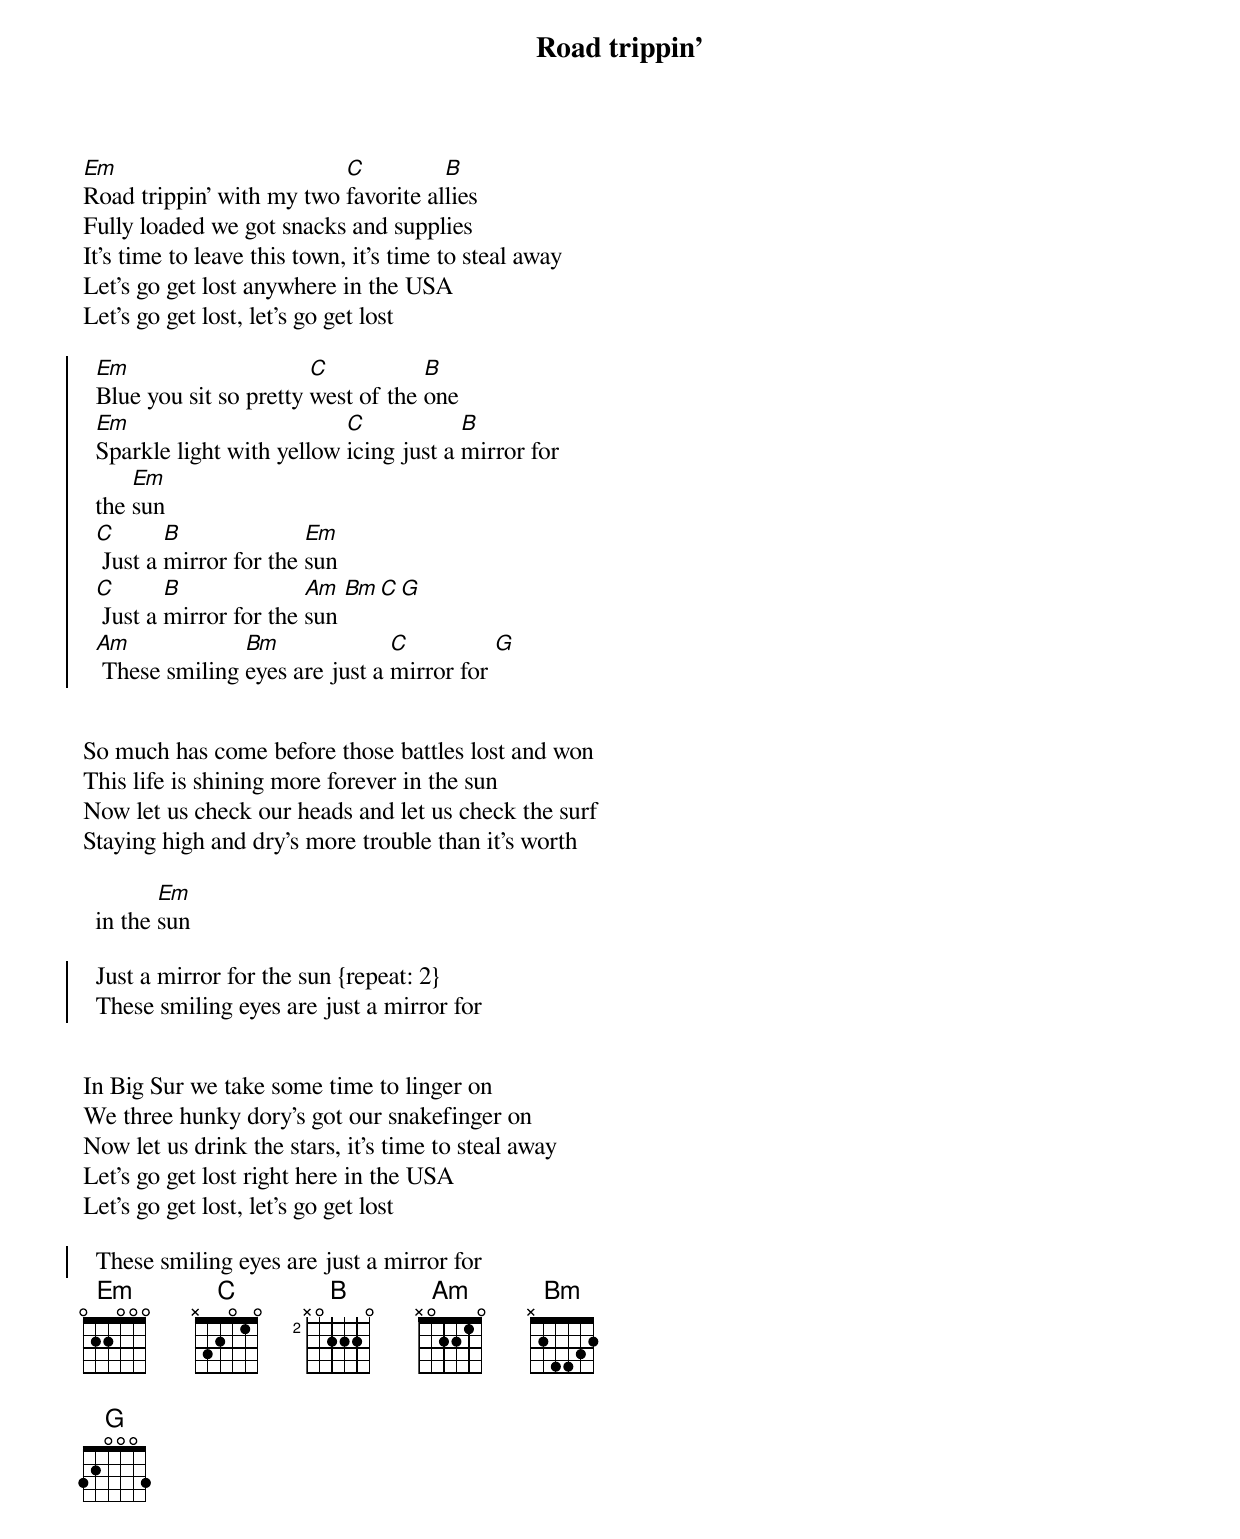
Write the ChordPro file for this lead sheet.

{title: Road trippin'}
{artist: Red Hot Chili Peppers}
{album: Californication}
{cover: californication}
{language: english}
{columns: 2}
{define: Em frets 0 2 2 0 0 0}
{define: C frets X 3 2 0 1 0}
{define: B base-fret 2 frets X 0 2 2 2 0}
{define: Am frets X 0 2 2 1 0}
{define: G frets 3 2 0 0 0 3}


[Em]Road trippin' with my two [C]favorite al[B]lies
Fully loaded we got snacks and supplies
It's time to leave this town, it's time to steal away
Let's go get lost anywhere in the USA
Let's go get lost, let's go get lost

{start_of_chorus}
  [Em]Blue you sit so pretty [C]west of the [B]one
  [Em]Sparkle light with yellow [C]icing just a [B]mirror for the [Em]sun
  [C] Just a [B]mirror for the [Em]sun
  [C] Just a [B]mirror for the [Am]sun [Bm C G]
  [Am] These smiling [Bm]eyes are just a [C]mirror for [G]
{end_of_chorus}


So much has come before those battles lost and won
This life is shining more forever in the sun
Now let us check our heads and let us check the surf
Staying high and dry's more trouble than it's worth in the [Em]sun

{start_of_chorus}
  Just a mirror for the sun {repeat: 2}
  These smiling eyes are just a mirror for
{end_of_chorus}


In Big Sur we take some time to linger on
We three hunky dory's got our snakefinger on
Now let us drink the stars, it's time to steal away
Let's go get lost right here in the USA
Let's go get lost, let's go get lost

{start_of_chorus}
  These smiling eyes are just a mirror for
{end_of_chorus}
